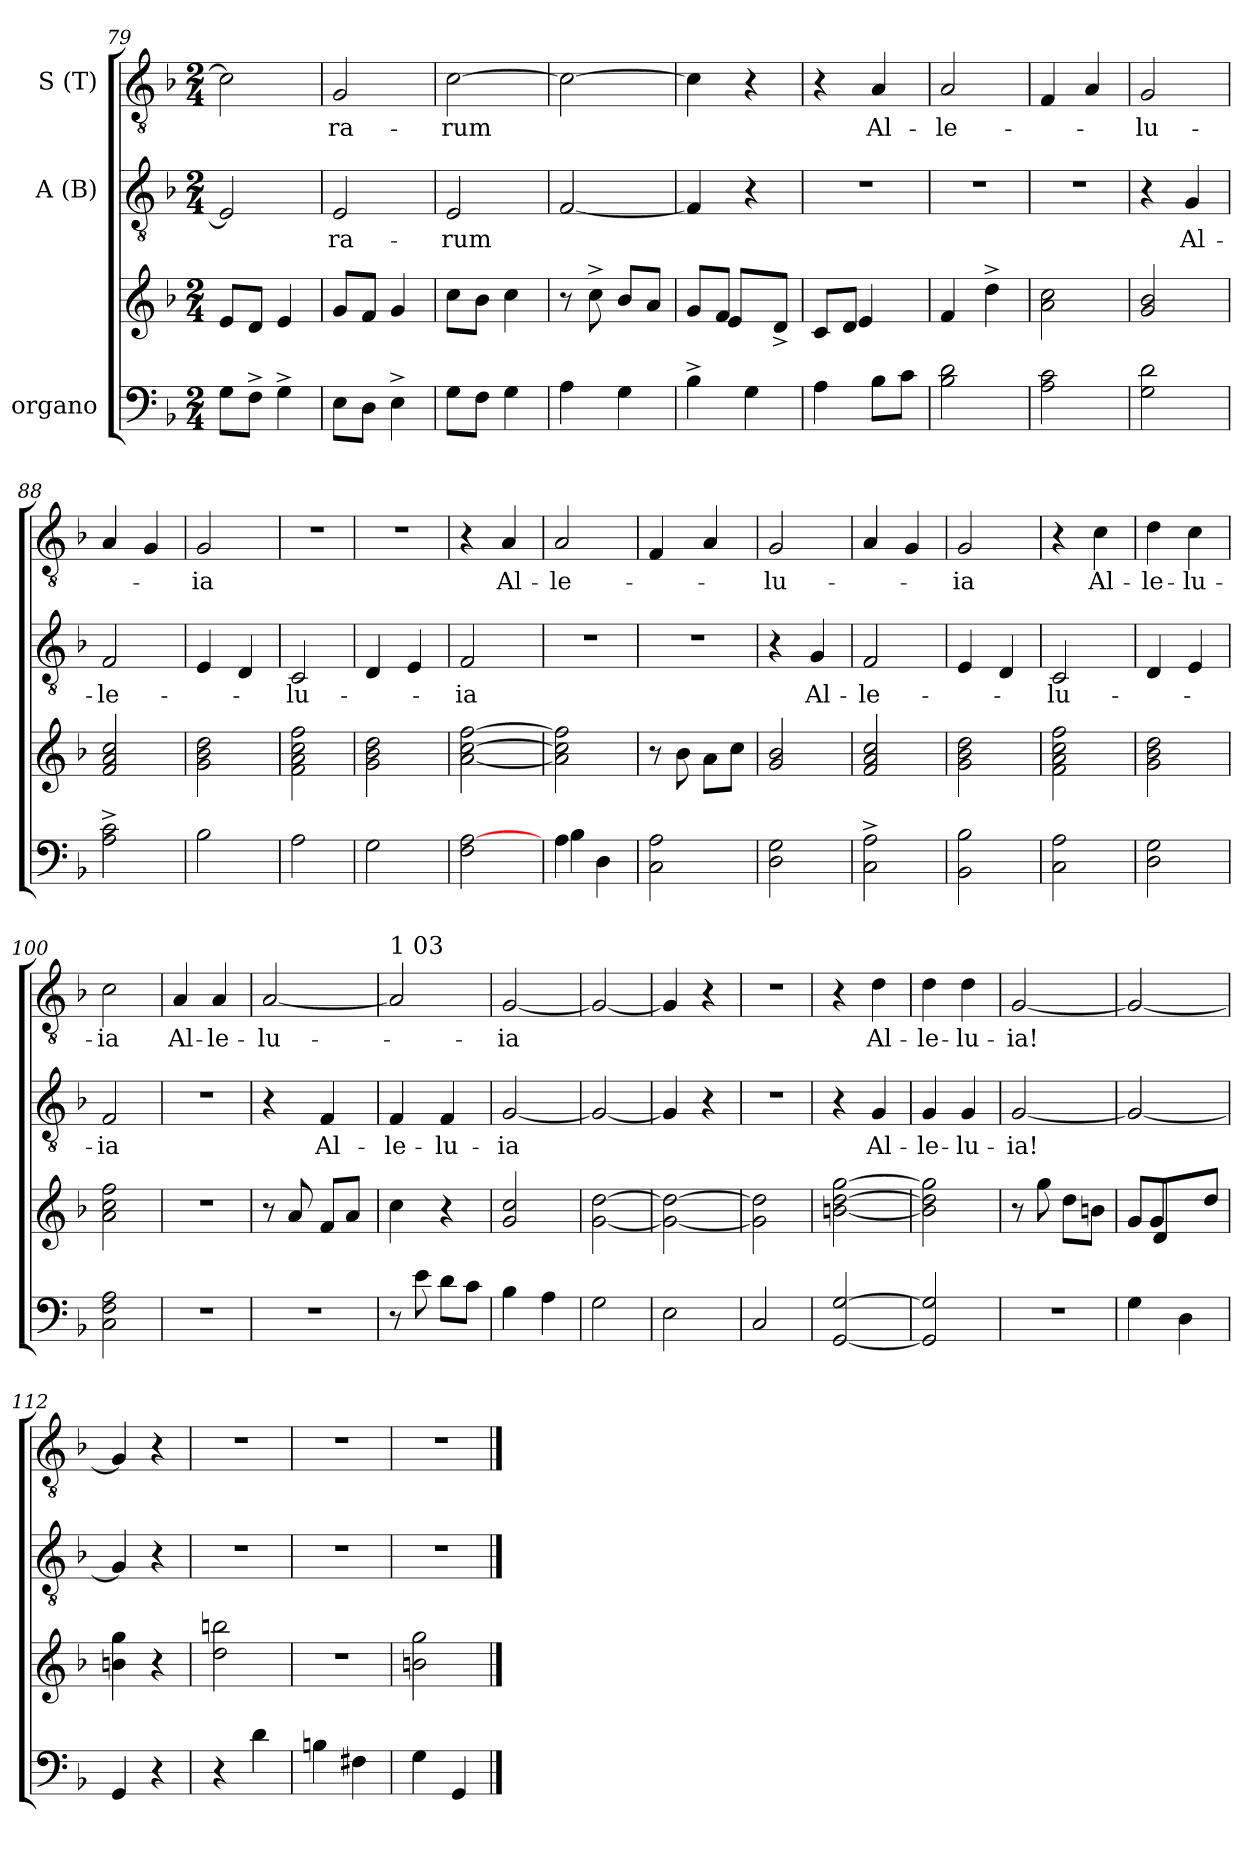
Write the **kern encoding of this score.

**kern	**kern	**kern	**text	**kern	**text
*part3	*part3	*part2	*part2	*part1	*part1
*staff4	*staff3	*staff2	*staff2	*staff1	*staff1
*I"organo	*	*I"A (B)	*	*I"S (T)	*
*clefF4	*clefG2	*clefGv2	*	*clefGv2	*
*k[b-]	*k[b-]	*k[b-]	*	*k[b-]	*
*F:	*F:	*F:	*	*F:	*
*M2/4	*M2/4	*M2/4	*	*M2/4	*
=79	=79	=79	=79	=79	=79
8G\L	8e/L	2E/]	.	2c\]	.
8F^>\J	8d/J	.	.	.	.
4G^>\	4e/	.	.	.	.
=80	=80	=80	=80	=80	=80
!	!	!	!LO:LY:b	!	!LO:LY:b
8E\L	8g/L	2E/	-ra-	2G/	-ra-
8D\J	8f/J	.	.	.	.
4E^>\	4g/	.	.	.	.
=81	=81	=81	=81	=81	=81
!	!	!	!LO:LY:b	!	!LO:LY:b
8G\L	8cc\L	2E/	-rum	[>2c\	-rum
8F\J	8b-\J	.	.	.	.
4G\	4cc\	.	.	.	.
=82	=82	=82	=82	=82	=82
4A\	8r	[<2F/	.	2c\_	.
.	8cc^>\	.	.	.	.
4G\	8b-/L	.	.	.	.
.	8a/J	.	.	.	.
=83	=83	=83	=83	=83	=83
*	*^	*	*	*	*
4B-^>\	8g/L	8ryy	4F/]	.	4c\]	.
.	8f/J	8e/L	.	.	.	.
4G\	4ryy	8ryy	4r	.	4r	.
.	.	8d^>/J	.	.	.	.
=84	=84	=84	=84	=84	=84	=84
!	!	!	!LO:N:vis=1	!	!	!
4A\	8c/L	8ryy	2r	.	4r	.
.	8d/J	4e/	.	.	.	.
!	!	!	!	!	!	!LO:LY:b
8B-\L	8ryy	.	.	.	4A/	Al-
8c\J	8ryy	8ryy	.	.	.	.
=85	=85	=85	=85	=85	=85	=85
!	!	!	!LO:N:vis=1	!	!	!LO:LY:b
*	*v	*v	*	*	*	*
2B-\ 2d\	4f/	2r	.	2A/	-le-
.	4dd^>\	.	.	.	.
=86	=86	=86	=86	=86	=86
!	!	!LO:N:vis=1	!	!	!
2A\ 2c\	2a\ 2cc\	2r	.	4F/	.
.	.	.	.	4A/	.
=87	=87	=87	=87	=87	=87
!	!	!	!	!	!LO:LY:b
2G\ 2d\	2g/ 2b-/	4r	.	2G/	-lu-
!	!	!	!LO:LY:b	!	!
.	.	4G/	Al-	.	.
!!LO:LB:g=z
=88	=88	=88	=88	=88	=88
!	!	!	!LO:LY:b	!	!
2A\^> 2c\^>	2f/ 2a/ 2cc/	2F/	-le-	4A/	.
.	.	.	.	4G/	.
=89	=89	=89	=89	=89	=89
!	!	!	!	!	!LO:LY:b
2B-\	2g\ 2b-\ 2dd\	4E/	.	2G/	-ia
.	.	4D/	.	.	.
=90	=90	=90	=90	=90	=90
!	!	!	!LO:LY:b	!LO:N:vis=1	!
2A\	2f\ 2a\ 2cc\ 2ff\	2C/	-lu-	2r	.
=91	=91	=91	=91	=91	=91
!	!	!	!	!LO:N:vis=1	!
2G\	2g\ 2b-\ 2dd\	4D/	.	2r	.
.	.	4E/	.	.	.
=92	=92	=92	=92	=92	=92
!	!	!	!LO:LY:b	!	!
2F\ [>2A\	[<2a\ [>2cc\ [>2ff\	2F/	-ia	4r	.
!	!	!	!	!	!LO:LY:b
.	.	.	.	4A/	Al-
=93	=93	=93	=93	=93	=93
*^	*	*	*	*	*
!	!	!	!LO:N:vis=1	!	!	!LO:LY:b
4A\	4B-\	2a\] 2cc\] 2ff\]	2r	.	2A/	-le-
4D\	4ryy	.	.	.	.	.
=94	=94	=94	=94	=94	=94	=94
!	!	!	!LO:N:vis=1	!	!	!
*v	*v	*	*	*	*	*
2C\ 2A\	8r	2r	.	4F/	.
.	8b-\	.	.	.	.
.	8a\L	.	.	4A/	.
.	8cc\J	.	.	.	.
=95	=95	=95	=95	=95	=95
!	!	!	!	!	!LO:LY:b
2D\ 2G\	2g/ 2b-/	4r	.	2G/	-lu-
!	!	!	!LO:LY:b	!	!
.	.	4G/	Al-	.	.
=96	=96	=96	=96	=96	=96
!	!	!	!LO:LY:b	!	!
2C\^> 2A\^>	2f/ 2a/ 2cc/	2F/	-le-	4A/	.
.	.	.	.	4G/	.
=97	=97	=97	=97	=97	=97
!	!	!	!	!	!LO:LY:b
2BB-\ 2B-\	2g\ 2b-\ 2dd\	4E/	.	2G/	-ia
.	.	4D/	.	.	.
=98	=98	=98	=98	=98	=98
!	!	!	!LO:LY:b	!	!
2C\ 2A\	2f\ 2a\ 2cc\ 2ff\	2C/	-lu-	4r	.
!	!	!	!	!	!LO:LY:b
.	.	.	.	4c\	Al-
=99	=99	=99	=99	=99	=99
!	!	!	!	!	!LO:LY:b
2D\ 2G\	2g\ 2b-\ 2dd\	4D/	.	4d\	-le-
!	!	!	!	!	!LO:LY:b
.	.	4E/	.	4c\	-lu-
=100	=100	=100	=100	=100	=100
!	!	!	!LO:LY:b	!	!LO:LY:b
2C\ 2F\ 2A\	2a\ 2cc\ 2ff\	2F/	-ia	2c\	-ia
=101	=101	=101	=101	=101	=101
!LO:N:vis=1	!LO:N:vis=1	!LO:N:vis=1	!	!	!LO:LY:b
2r	2r	2r	.	4A/	Al-
!	!	!	!	!	!LO:LY:b
.	.	.	.	4A/	-le-
=102	=102	=102	=102	=102	=102
!LO:N:vis=1	!	!	!	!	!LO:LY:b
*	*	*^	*	*	*
2r	8r	4r	8..ryy	.	[<2A/	-lu-
.	8a/	.	.	.	.	.
.	.	.	4ryy	.	.	.
!	!	!	!	!LO:LY:b	!	!
.	8f/L	4F/	.	Al-	.	.
.	8a/J	.	.	.	.	.
.	.	.	32ryy	.	.	.
!!LO:LB:g=z
=103	=103	=103	=103	=103	=103	=103
!	!	!	!	!	!LO:TX:a:t=1 03	!
!	!	!	!	!LO:LY:b	!	!
*	*	*v	*v	*	*	*
8r	4cc\	4F/	-le-	2A/]	.
8e\	.	.	.	.	.
!	!	!	!LO:LY:b	!	!
8d\L	4r	4F/	-lu-	.	.
8c\J	.	.	.	.	.
=104	=104	=104	=104	=104	=104
!	!	!	!LO:LY:b	!	!LO:LY:b
4B-\	2g/ 2cc/	[<2G/	-ia	[<2G/	-ia
4A\	.	.	.	.	.
=105	=105	=105	=105	=105	=105
2G\	[<2g\ [>2dd\	2G/_	.	2G/_	.
=106	=106	=106	=106	=106	=106
2E\	2g\_ 2dd\_	4G/]	.	4G/]	.
.	.	4r	.	4r	.
=107	=107	=107	=107	=107	=107
!	!	!LO:N:vis=1	!	!LO:N:vis=1	!
2C/	2g\] 2dd\]	2r	.	2r	.
=108	=108	=108	=108	=108	=108
[<2GG/ [>2G/	[<2bn\ [>2dd\ [>2gg\	4r	.	4r	.
!	!	!	!LO:LY:b	!	!LO:LY:b
.	.	4G/	Al-	4d\	Al-
=109	=109	=109	=109	=109	=109
!	!	!	!LO:LY:b	!	!LO:LY:b
2GG/] 2G/]	2b\] 2dd\] 2gg\]	4G/	-le-	4d\	-le-
!	!	!	!LO:LY:b	!	!LO:LY:b
.	.	4G/	-lu-	4d\	-lu-
=110	=110	=110	=110	=110	=110
!LO:N:vis=1	!	!	!LO:LY:b	!	!LO:LY:b
2r	8r	[<2G/	-ia!	[<2G/	-ia!
.	8gg\	.	.	.	.
.	8dd\L	.	.	.	.
.	8bn\J	.	.	.	.
=111	=111	=111	=111	=111	=111
*	*^	*	*	*	*
4G\	8g/L	8ryy	2G/_	.	2G/_	.
.	8d/J	8g/L	.	.	.	.
4D\	4ryy	8ryy	.	.	.	.
.	.	8dd/J	.	.	.	.
=112	=112	=112	=112	=112	=112	=112
*^	*	*	*	*	*	*
4GG/	4ryy	4ryy	4bn\ 4gg\	4G/]	.	4G/]	.
4ryy	4r	4r	4ryy	4r	.	4r	.
=113	=113	=113	=113	=113	=113	=113	=113
!	!	!	!	!LO:N:vis=1	!	!LO:N:vis=1	!
*v	*v	*	*	*	*	*	*
*	*v	*v	*	*	*	*
4r	2dd\ 2bbn\	2r	.	2r	.
4d\	.	.	.	.	.
=114	=114	=114	=114	=114	=114
!	!LO:N:vis=1	!LO:N:vis=1	!	!LO:N:vis=1	!
4Bn\	2r	2r	.	2r	.
4F#X\	.	.	.	.	.
=115	=115	=115	=115	=115	=115
!	!	!LO:N:vis=1	!	!LO:N:vis=1	!
4G\	2bn\ 2gg\	2r	.	2r	.
4GG/	.	.	.	.	.
==	==	==	==	==	==
*-	*-	*-	*-	*-	*-
